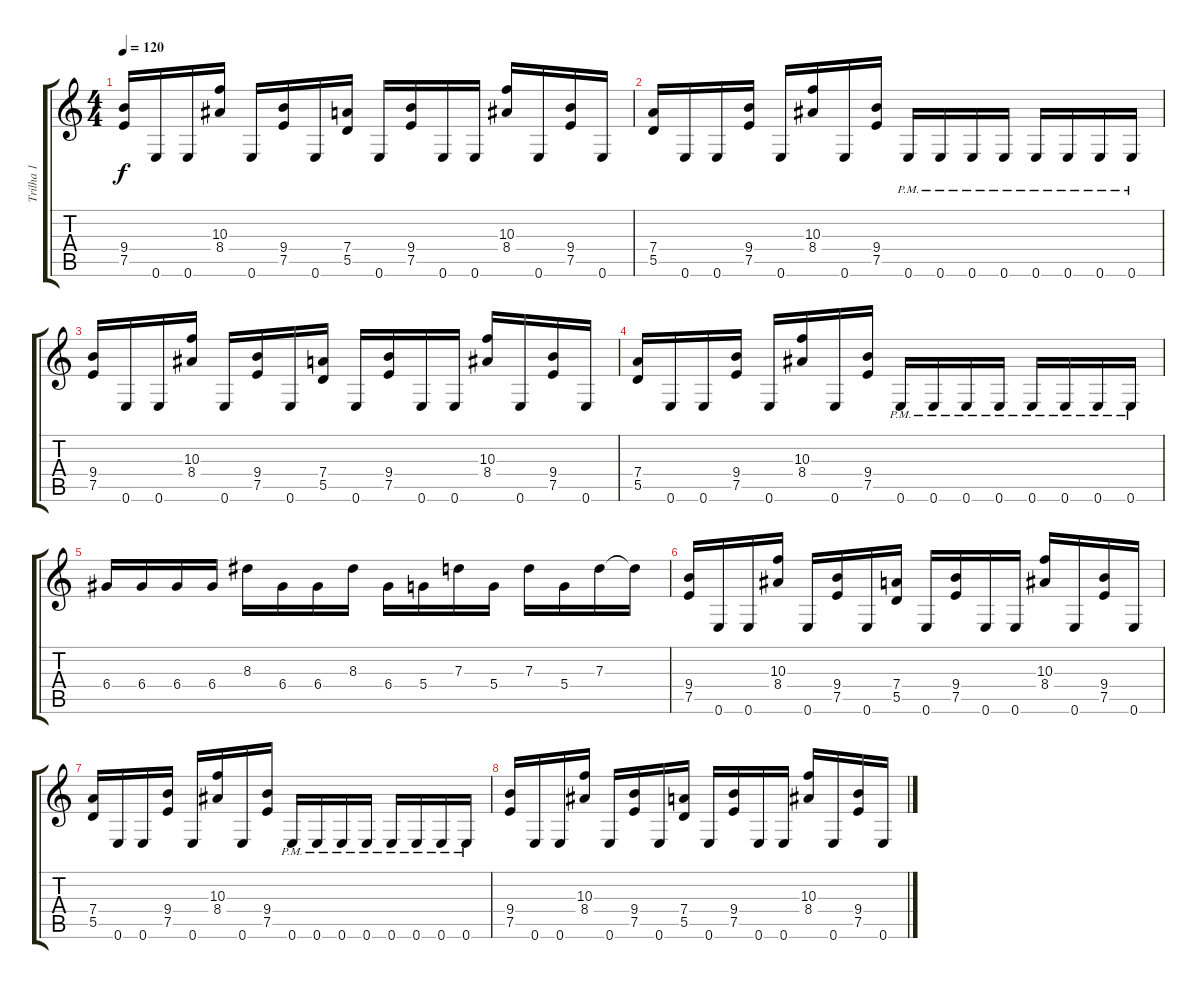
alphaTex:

\track ("Trilha 1" "Trilha 1") {instrument distortionguitar}
\staff {score tabs}
\tuning (E4 B3 G3 D3 A2 E2) {hide}
\ts (4 4)
\tempo 120
\clef g2
\ks c
(9.4 7.5).16{dy f} 0.6.16 0.6.16 (10.3 8.4).16 0.6.16 (9.4 7.5).16 0.6.16 (7.4 5.5).16 0.6.16 (9.4 7.5).16 0.6.16 0.6.16 (10.3 8.4).16 0.6.16 (9.4 7.5).16 0.6.16 |
(7.4 5.5).16 0.6.16 0.6.16 (9.4 7.5).16 0.6.16 (10.3 8.4).16 0.6.16 (9.4 7.5).16 0.6{pm}.16 0.6{pm}.16 0.6{pm}.16 0.6{pm}.16 0.6{pm}.16 0.6{pm}.16 0.6{pm}.16 0.6{pm}.16 |
(9.4 7.5).16 0.6.16 0.6.16 (10.3 8.4).16 0.6.16 (9.4 7.5).16 0.6.16 (7.4 5.5).16 0.6.16 (9.4 7.5).16 0.6.16 0.6.16 (10.3 8.4).16 0.6.16 (9.4 7.5).16 0.6.16 |
(7.4 5.5).16 0.6.16 0.6.16 (9.4 7.5).16 0.6.16 (10.3 8.4).16 0.6.16 (9.4 7.5).16 0.6{pm}.16 0.6{pm}.16 0.6{pm}.16 0.6{pm}.16 0.6{pm}.16 0.6{pm}.16 0.6{pm}.16 0.6{pm}.16 |
6.4.16 6.4.16 6.4.16 6.4.16 8.3.16 6.4.16 6.4.16 8.3.16 6.4.16 5.4.16 7.3.16 5.4.16 7.3.16 5.4.16 7.3.16 7.3{t}.16 |
(9.4 7.5).16 0.6.16 0.6.16 (10.3 8.4).16 0.6.16 (9.4 7.5).16 0.6.16 (7.4 5.5).16 0.6.16 (9.4 7.5).16 0.6.16 0.6.16 (10.3 8.4).16 0.6.16 (9.4 7.5).16 0.6.16 |
(7.4 5.5).16 0.6.16 0.6.16 (9.4 7.5).16 0.6.16 (10.3 8.4).16 0.6.16 (9.4 7.5).16 0.6{pm}.16 0.6{pm}.16 0.6{pm}.16 0.6{pm}.16 0.6{pm}.16 0.6{pm}.16 0.6{pm}.16 0.6{pm}.16 |
(9.4 7.5).16 0.6.16 0.6.16 (10.3 8.4).16 0.6.16 (9.4 7.5).16 0.6.16 (7.4 5.5).16 0.6.16 (9.4 7.5).16 0.6.16 0.6.16 (10.3 8.4).16 0.6.16 (9.4 7.5).16 0.6.16
